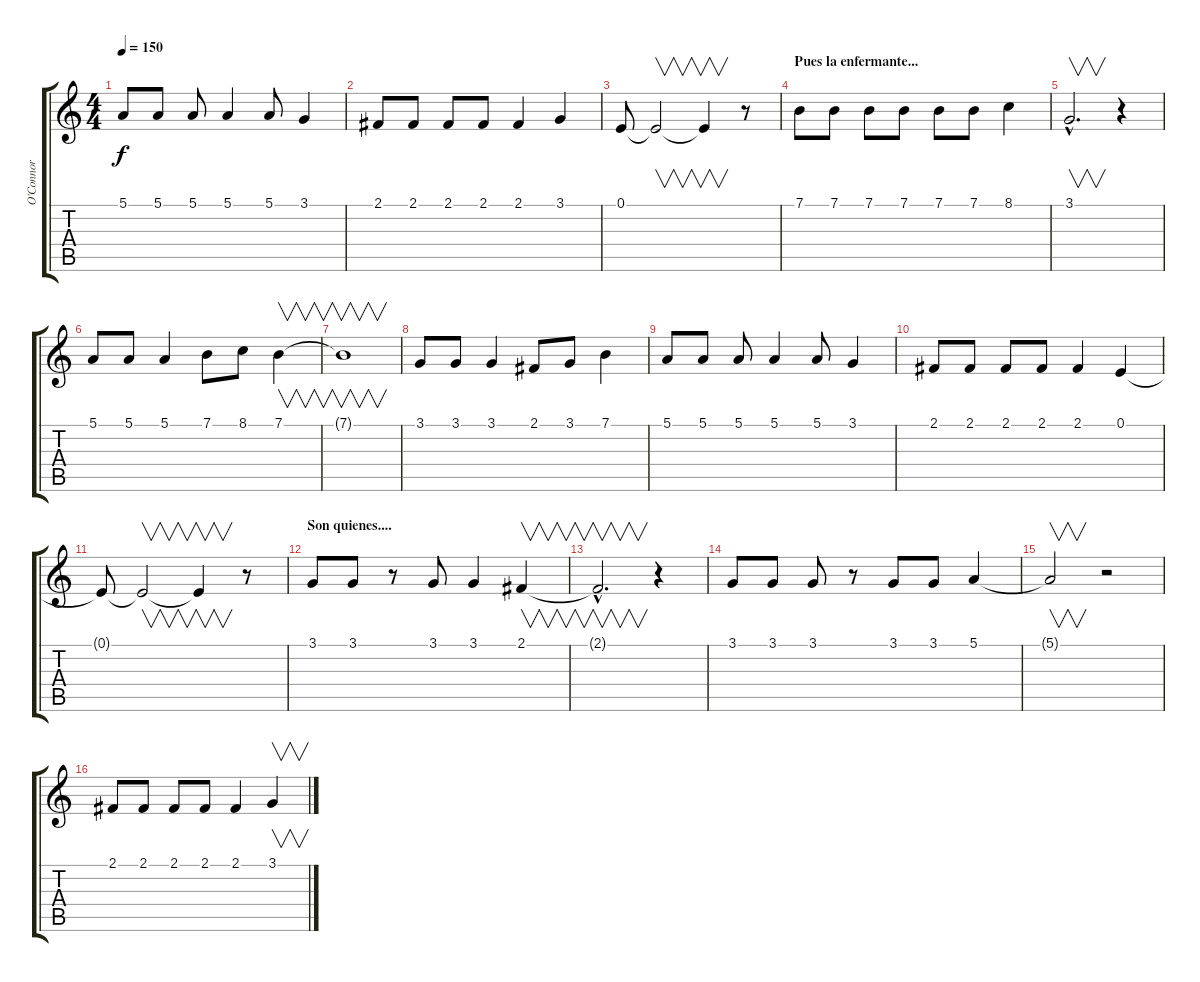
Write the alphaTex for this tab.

\track ("O'Connor" "O'Connor") {instrument cello}
\staff {score tabs}
\tuning (E4 B3 G3 D3 A2 E2) {hide}
\ts (4 4)
\tempo 150
\clef g2
\ks c
5.1.8{dy f} 5.1.8 5.1.8 5.1.4 5.1.8 3.1.4 |
2.1.8 2.1.8 2.1.8 2.1.8 2.1.4 3.1.4 |
0.1.8 0.1{t}.2{v} 0.1{t}.4{v} r.8 |
\section ("" "Pues la enfermante...")
7.1.8 7.1.8 7.1.8 7.1.8 7.1.8 7.1.8 8.1.4 |
3.1{hac}.2{v d} r.4 |
5.1.8 5.1.8 5.1.4 7.1.8 8.1.8 7.1.4{v} |
7.1{t}.1{v} |
3.1.8 3.1.8 3.1.4 2.1.8 3.1.8 7.1.4 |
5.1.8 5.1.8 5.1.8 5.1.4 5.1.8 3.1.4 |
2.1.8 2.1.8 2.1.8 2.1.8 2.1.4 0.1.4 |
0.1{t}.8 0.1{t}.2{v} 0.1{t}.4{v} r.8 |
\section ("" "Son quienes....")
3.1.8 3.1.8 r.8 3.1.8 3.1.4 2.1.4{v} |
2.1{hac t}.2{v d} r.4 |
3.1.8 3.1.8 3.1.8 r.8 3.1.8 3.1.8 5.1.4 |
5.1{t}.2{v} r.2 |
2.1.8 2.1.8 2.1.8 2.1.8 2.1.4 3.1.4{v}
